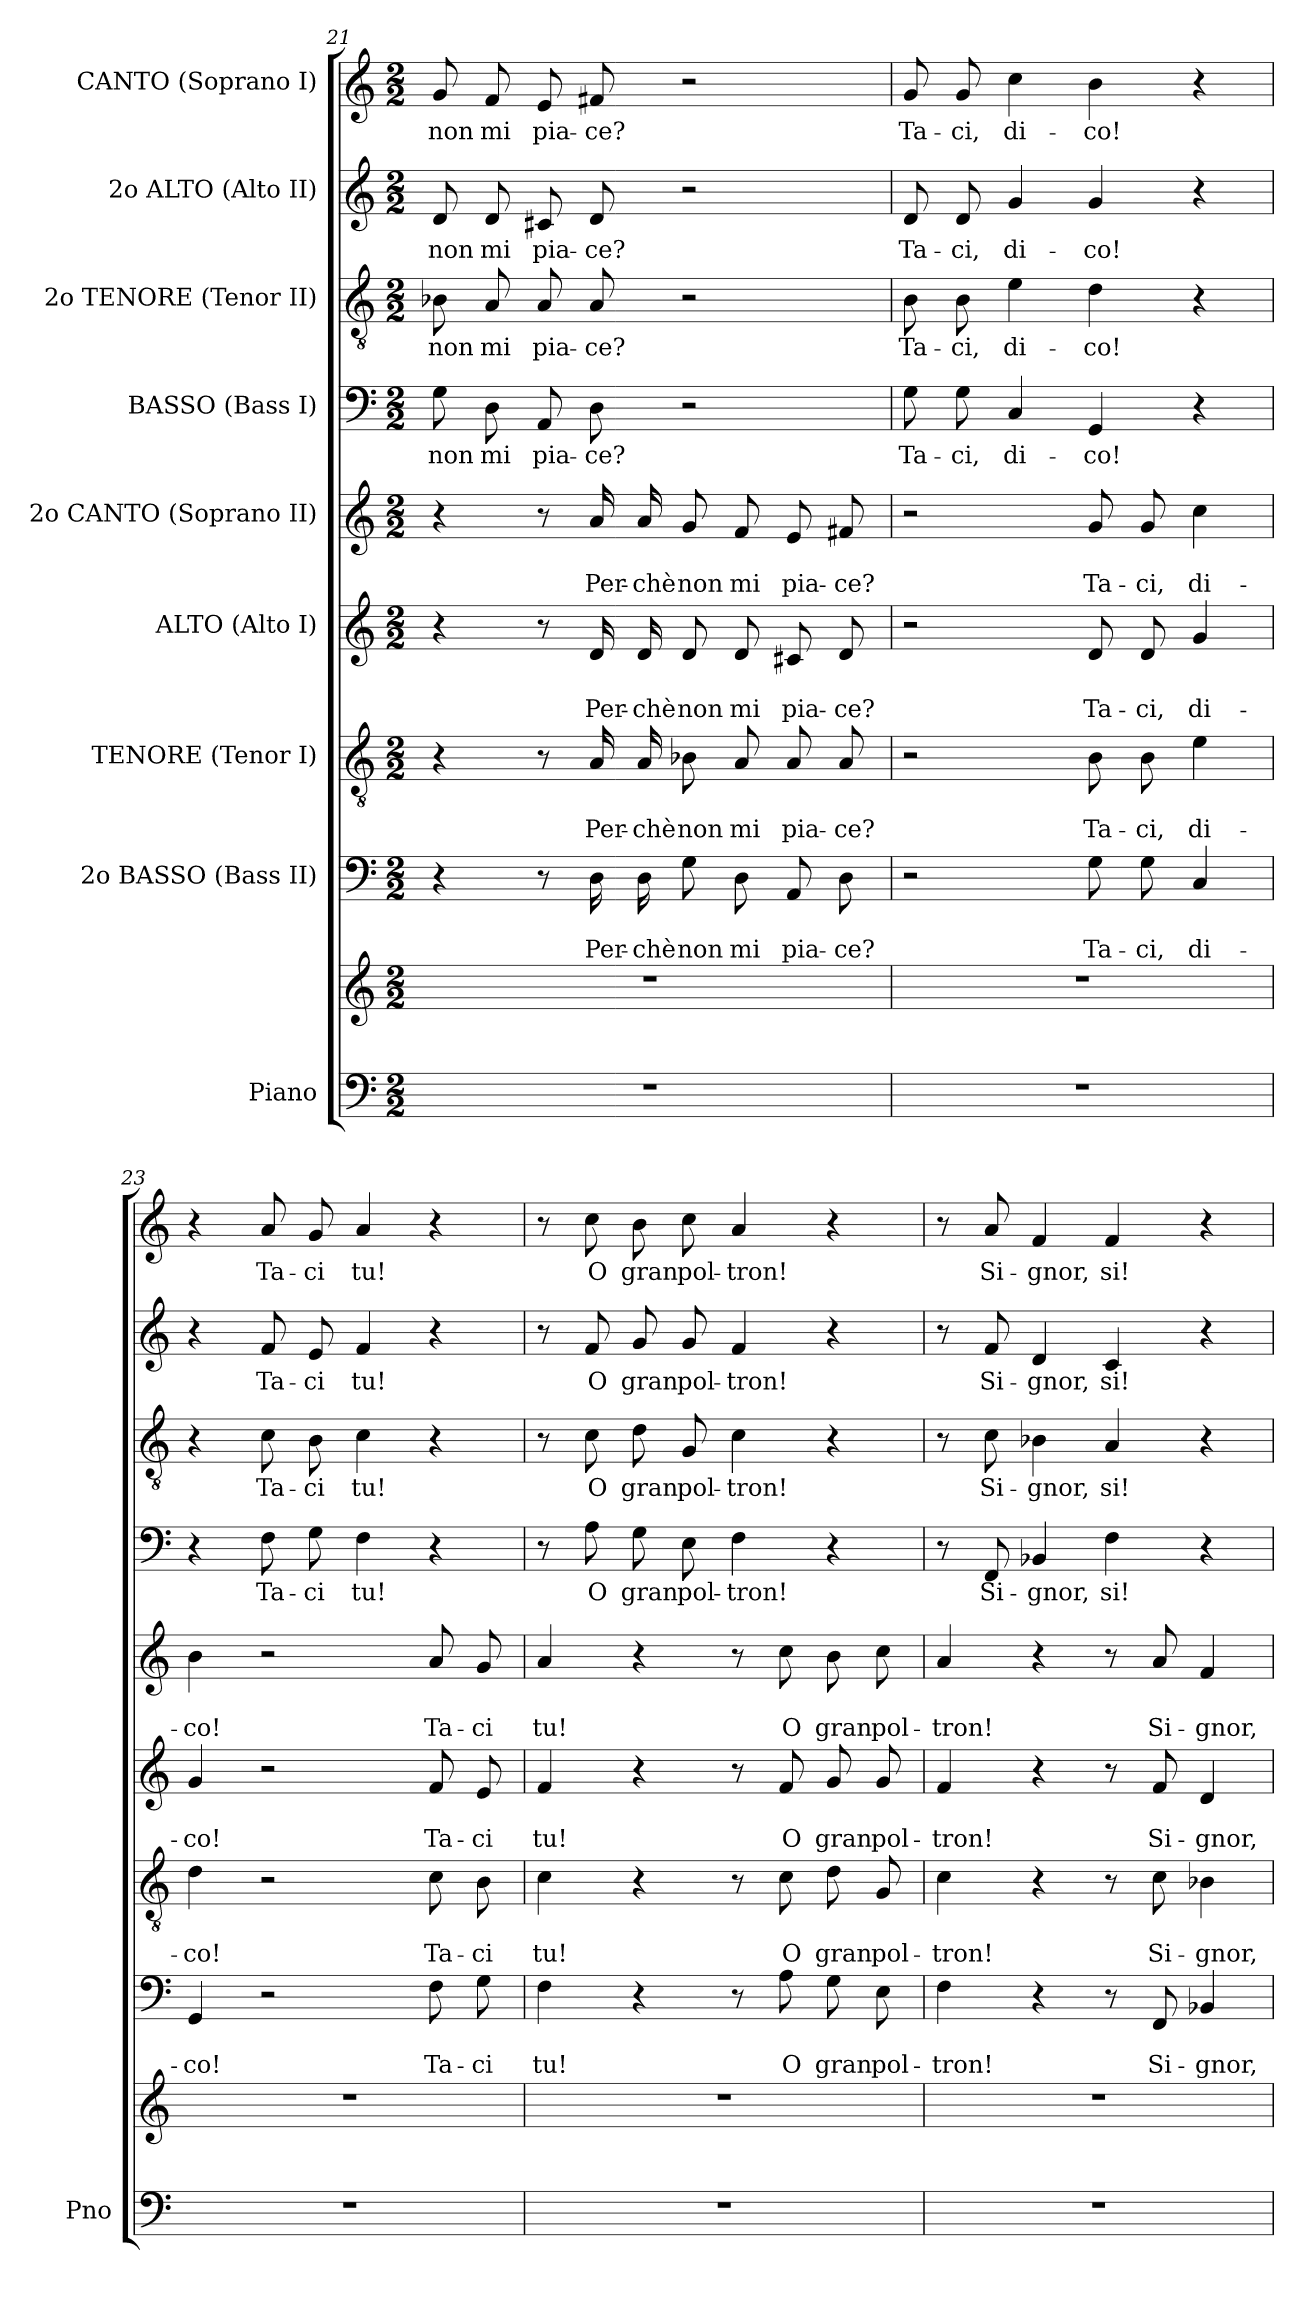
**kern	**kern	**kern	**text	**text	**kern	**text	**text	**kern	**text	**text	**kern	**text	**text	**kern	**text	**kern	**text	**kern	**text	**kern	**text
*part9	*part9	*part8	*part8	*part8	*part7	*part7	*part7	*part6	*part6	*part6	*part5	*part5	*part5	*part4	*part4	*part3	*part3	*part2	*part2	*part1	*part1
*staff10	*staff9	*staff8	*staff8	*staff8	*staff7	*staff7	*staff7	*staff6	*staff6	*staff6	*staff5	*staff5	*staff5	*staff4	*staff4	*staff3	*staff3	*staff2	*staff2	*staff1	*staff1
*I"Piano	*	*I"2o  BASSO (Bass II)	*	*	*I"TENORE (Tenor I)	*	*	*I"ALTO (Alto I)	*	*	*I"2o  CANTO (Soprano II)	*	*	*I"BASSO (Bass I)	*	*I"2o  TENORE (Tenor II)	*	*I"2o  ALTO (Alto II)	*	*I"CANTO (Soprano I)	*
*I'Pno	*	*	*	*	*	*	*	*	*	*	*	*	*	*	*	*	*	*	*	*	*
*clefF4	*clefG2	*clefF4	*	*	*clefGv2	*	*	*clefG2	*	*	*clefG2	*	*	*clefF4	*	*clefGv2	*	*clefG2	*	*clefG2	*
*k[]	*k[]	*k[]	*	*	*k[]	*	*	*k[]	*	*	*k[]	*	*	*k[]	*	*k[]	*	*k[]	*	*k[]	*
*C:	*C:	*C:	*	*	*C:	*	*	*C:	*	*	*C:	*	*	*C:	*	*C:	*	*C:	*	*C:	*
*M2/2	*M2/2	*M2/2	*	*	*M2/2	*	*	*M2/2	*	*	*M2/2	*	*	*M2/2	*	*M2/2	*	*M2/2	*	*M2/2	*
=21	=21	=21	=21	=21	=21	=21	=21	=21	=21	=21	=21	=21	=21	=21	=21	=21	=21	=21	=21	=21	=21
1r	1r	4r	.	.	4r	.	.	4r	.	.	4r	.	.	8G\	non	8B-X\	non	8d/	non	8g/	non
.	.	.	.	.	.	.	.	.	.	.	.	.	.	8D\	mi	8A/	mi	8d/	mi	8f/	mi
.	.	8r	.	.	8r	.	.	8r	.	.	8r	.	.	8AA/	pia-	8A/	pia-	8c#X/	pia-	8e/	pia-
.	.	16D\	.	Per-	16A/	.	Per-	16d/	.	Per-	16a/	.	Per-	8D\	-ce?	8A/	-ce?	8d/	-ce?	8f#X/	-ce?
.	.	16D\	.	-chè	16A/	.	-chè	16d/	.	-chè	16a/	.	-chè	.	.	.	.	.	.	.	.
.	.	8G\	.	non	8B-X\	.	non	8d/	.	non	8g/	.	non	2r	.	2r	.	2r	.	2r	.
.	.	8D\	.	mi	8A/	.	mi	8d/	.	mi	8f/	.	mi	.	.	.	.	.	.	.	.
.	.	8AA/	.	pia-	8A/	.	pia-	8c#X/	.	pia-	8e/	.	pia-	.	.	.	.	.	.	.	.
.	.	8D\	.	-ce?	8A/	.	-ce?	8d/	.	-ce?	8f#X/	.	-ce?	.	.	.	.	.	.	.	.
!!LO:PB:g=z
=22	=22	=22	=22	=22	=22	=22	=22	=22	=22	=22	=22	=22	=22	=22	=22	=22	=22	=22	=22	=22	=22
1r	1r	2r	.	.	2r	.	.	2r	.	.	2r	.	.	8G\	Ta-	8B\	Ta-	8d/	Ta-	8g/	Ta-
.	.	.	.	.	.	.	.	.	.	.	.	.	.	8G\	-ci,	8B\	-ci,	8d/	-ci,	8g/	-ci,
.	.	.	.	.	.	.	.	.	.	.	.	.	.	4C/	di-	4e\	di-	4g/	di-	4cc\	di-
.	.	8G\	.	Ta-	8B\	.	Ta-	8d/	.	Ta-	8g/	.	Ta-	4GG/	-co!	4d\	-co!	4g/	-co!	4b\	-co!
.	.	8G\	.	-ci,	8B\	.	-ci,	8d/	.	-ci,	8g/	.	-ci,	.	.	.	.	.	.	.	.
.	.	4C/	.	di-	4e\	.	di-	4g/	.	di-	4cc\	.	di-	4r	.	4r	.	4r	.	4r	.
=23	=23	=23	=23	=23	=23	=23	=23	=23	=23	=23	=23	=23	=23	=23	=23	=23	=23	=23	=23	=23	=23
1r	1r	4GG/	.	-co!	4d\	.	-co!	4g/	.	-co!	4b\	.	-co!	4r	.	4r	.	4r	.	4r	.
.	.	2r	.	.	2r	.	.	2r	.	.	2r	.	.	8F\	Ta-	8c\	Ta-	8f/	Ta-	8a/	Ta-
.	.	.	.	.	.	.	.	.	.	.	.	.	.	8G\	-ci	8B\	-ci	8e/	-ci	8g/	-ci
.	.	.	.	.	.	.	.	.	.	.	.	.	.	4F\	tu!	4c\	tu!	4f/	tu!	4a/	tu!
.	.	8F\	.	Ta-	8c\	.	Ta-	8f/	.	Ta-	8a/	.	Ta-	4r	.	4r	.	4r	.	4r	.
.	.	8G\	.	-ci	8B\	.	-ci	8e/	.	-ci	8g/	.	-ci	.	.	.	.	.	.	.	.
=24	=24	=24	=24	=24	=24	=24	=24	=24	=24	=24	=24	=24	=24	=24	=24	=24	=24	=24	=24	=24	=24
1r	1r	4F\	.	tu!	4c\	.	tu!	4f/	.	tu!	4a/	.	tu!	8r	.	8r	.	8r	.	8r	.
.	.	.	.	.	.	.	.	.	.	.	.	.	.	8A\	O	8c\	O	8f/	O	8cc\	O
.	.	4r	.	.	4r	.	.	4r	.	.	4r	.	.	8G\	gran	8d\	gran	8g/	gran	8b\	gran
.	.	.	.	.	.	.	.	.	.	.	.	.	.	8E\	pol-	8G/	pol-	8g/	pol-	8cc\	pol-
.	.	8r	.	.	8r	.	.	8r	.	.	8r	.	.	4F\	-tron!	4c\	-tron!	4f/	-tron!	4a/	-tron!
.	.	8A\	.	O	8c\	.	O	8f/	.	O	8cc\	.	O	.	.	.	.	.	.	.	.
.	.	8G\	.	gran	8d\	.	gran	8g/	.	gran	8b\	.	gran	4r	.	4r	.	4r	.	4r	.
.	.	8E\	.	pol-	8G/	.	pol-	8g/	.	pol-	8cc\	.	pol-	.	.	.	.	.	.	.	.
=25	=25	=25	=25	=25	=25	=25	=25	=25	=25	=25	=25	=25	=25	=25	=25	=25	=25	=25	=25	=25	=25
1r	1r	4F\	.	-tron!	4c\	.	-tron!	4f/	.	-tron!	4a/	.	-tron!	8r	.	8r	.	8r	.	8r	.
.	.	.	.	.	.	.	.	.	.	.	.	.	.	8FF/	Si-	8c\	Si-	8f/	Si-	8a/	Si-
.	.	4r	.	.	4r	.	.	4r	.	.	4r	.	.	4BB-X/	-gnor,	4B-X\	-gnor,	4d/	-gnor,	4f/	-gnor,
.	.	8r	.	.	8r	.	.	8r	.	.	8r	.	.	4F\	si!	4A/	si!	4c/	si!	4f/	si!
.	.	8FF/	.	Si-	8c\	.	Si-	8f/	.	Si-	8a/	.	Si-	.	.	.	.	.	.	.	.
.	.	4BB-X/	.	-gnor,	4B-X\	.	-gnor,	4d/	.	-gnor,	4f/	.	-gnor,	4r	.	4r	.	4r	.	4r	.
=	=	=	=	=	=	=	=	=	=	=	=	=	=	=	=	=	=	=	=	=	=
*-	*-	*-	*-	*-	*-	*-	*-	*-	*-	*-	*-	*-	*-	*-	*-	*-	*-	*-	*-	*-	*-
